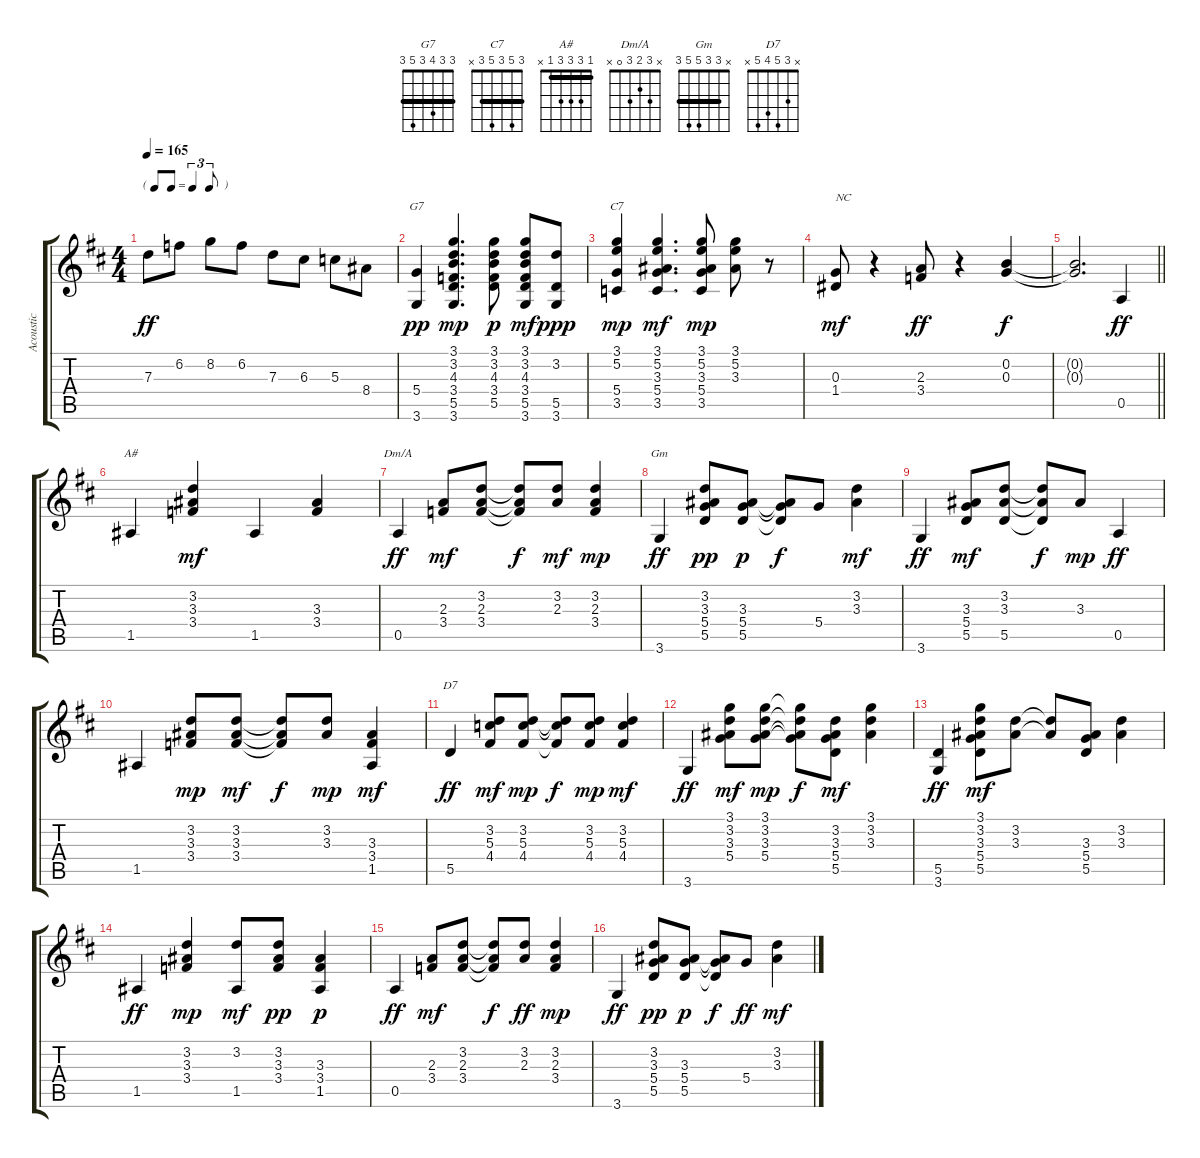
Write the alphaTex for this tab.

\track ("Acoustic" "Acoustic") {instrument acousticguitarsteel}
\staff {score tabs}
\tuning (E4 B3 G3 D3 A2 E2) {hide}
\chord ("G7" 3 3 4 3 5 3) {barre 3}
\chord ("C7" 3 5 3 5 3 x) {barre 3}
\chord ("A#" 1 3 3 3 1 x) {barre 1}
\chord ("Dm/A" x 3 2 3 0 x)
\chord ("Gm" x 3 3 5 5 3) {barre 3}
\chord ("D7" x 3 5 4 5 x)
\ts (4 4)
\tf triplet8th
\tempo 165
\clef g2
\ks d
7.3.8{dy ff} 6.2.8 8.2.8 6.2.8 7.3.8 6.3.8 5.3.8 8.4.8 |
(5.4 3.6).4{ch "G7" dy pp} (3.1 3.2 4.3 3.4 5.5 3.6).4{d dy mp} (3.1 3.2 4.3 3.4 5.5).8{dy p} (3.1 3.2 4.3 3.4 5.5 3.6).8{dy mf} (3.2 5.5 3.6).8{dy ppp} |
(3.1 5.2 5.4 3.5).4{ch "C7" dy mp} (3.1 5.2 3.3 5.4 3.5).4{d dy mf} (3.1 5.2 3.3 5.4 3.5).8{dy mp} (3.1 5.2 3.3).8 r.8 |
(0.3 1.4).8{txt "NC" dy mf} r.4 (2.3 3.4).8{dy ff} r.4 (0.2 0.3).4{dy f} |
\barLineRight lightlight
(0.2{t} 0.3{t}).2{d} 0.5.4{dy ff} |
1.5.4{ch "A#"} (3.2 3.3 3.4).4{dy mf} 1.5.4 (3.3 3.4).4 |
0.5.4{ch "Dm/A" dy ff} (2.3 3.4).8{dy mf} (3.2 2.3 3.4).8 (3.2{t} 2.3{t} 3.4{t}).8{dy f} (3.2 2.3).8{dy mf} (3.2 2.3 3.4).4{dy mp} |
3.6.4{ch "Gm" dy ff} (3.2 3.3 5.4 5.5).8{dy pp} (3.3 5.4 5.5).8{dy p} (3.3{t} 5.4{t} 5.5{t}).8{dy f} 5.4.8 (3.2 3.3).4{dy mf} |
3.6.4{dy ff} (3.3 5.4 5.5).8{dy mf} (3.2 3.3 5.5).8 (3.2{t} 3.3{t} 5.5{t}).8{dy f} 3.3.8{dy mp} 0.5.4{dy ff} |
1.5.4 (3.2 3.3 3.4).8{dy mp} (3.2 3.3 3.4).8{dy mf} (3.2{t} 3.3{t} 3.4{t}).8{dy f} (3.2 3.3).8{dy mp} (3.3 3.4 1.5).4{dy mf} |
5.5.4{ch "D7" dy ff} (3.2 5.3 4.4).8{dy mf} (3.2 5.3 4.4).8{dy mp} (3.2{t} 5.3{t} 4.4{t}).8{dy f} (3.2 5.3 4.4).8{dy mp} (3.2 5.3 4.4).4{dy mf} |
3.6.4{dy ff} (3.1 3.2 3.3 5.4).8{dy mf} (3.1 3.2 3.3 5.4).8{dy mp} (3.1{t} 3.2{t} 3.3{t} 5.4{t}).8{dy f} (3.2 3.3 5.4 5.5).8{dy mf} (3.1 3.2 3.3).4 |
(5.5 3.6).4{dy ff} (3.1 3.2 3.3 5.4 5.5).8{dy mf} (3.2 3.3).8 (3.2{t} 3.3{t}).8 (3.3 5.4 5.5).8 (3.2 3.3).4 |
1.5.4{dy ff} (3.2 3.3 3.4).4{dy mp} (3.2 1.5).8{dy mf} (3.2 3.3 3.4).8{dy pp} (3.3 3.4 1.5).4{dy p} |
0.5.4{dy ff} (2.3 3.4).8{dy mf} (3.2 2.3 3.4).8 (3.2{t} 2.3{t} 3.4{t}).8{dy f} (3.2 2.3).8{dy ff} (3.2 2.3 3.4).4{dy mp} |
3.6.4{dy ff} (3.2 3.3 5.4 5.5).8{dy pp} (3.3 5.4 5.5).8{dy p} (3.3{t} 5.4{t} 5.5{t}).8{dy f} 5.4.8{dy ff} (3.2 3.3).4{dy mf}
